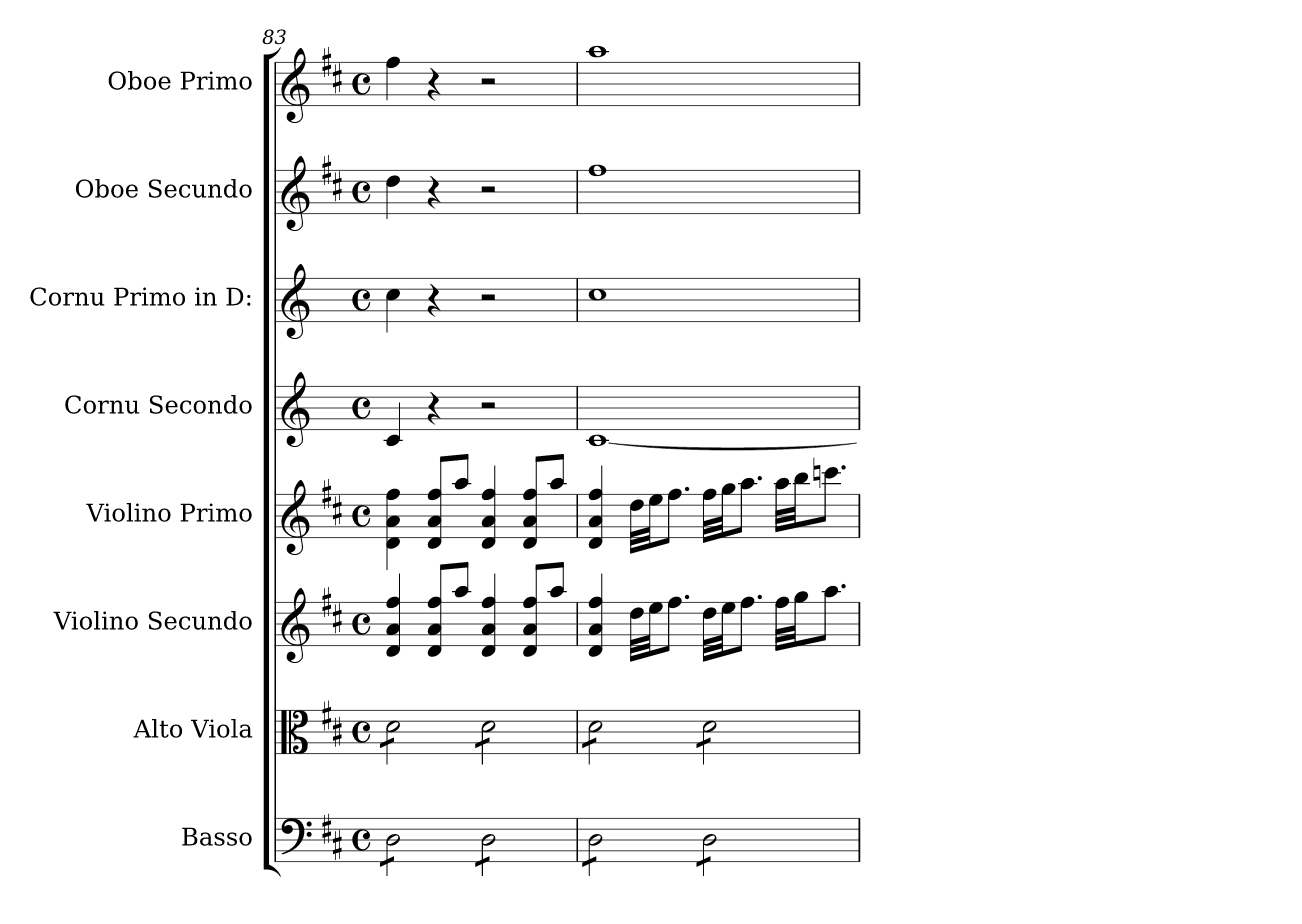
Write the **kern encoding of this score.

**kern	**kern	**kern	**kern	**kern	**kern	**kern	**kern
*part8	*part7	*part6	*part5	*part4	*part3	*part2	*part1
*staff8	*staff7	*staff6	*staff5	*staff4	*staff3	*staff2	*staff1
*I"Basso	*I"Alto Viola	*I"Violino Secundo	*I"Violino Primo	*I"Cornu Secondo	*I"Cornu Primo in D:	*I"Oboe Secundo	*I"Oboe Primo
*	*I'Vla	*	*I'Vn I	*	*I'Cor I	*	*I'Ob I
*clefF4	*clefC3	*clefG2	*clefG2	*clefG2	*clefG2	*clefG2	*clefG2
*	*	*	*	*ITrd-1c-2	*ITrd-1c-2	*	*
*k[f#c#]	*k[f#c#]	*k[f#c#]	*k[f#c#]	*k[f#c#]	*k[f#c#]	*k[f#c#]	*k[f#c#]
*D:	*D:	*D:	*D:	*D:	*D:	*D:	*D:
*M4/4	*M4/4	*M4/4	*M4/4	*M4/4	*M4/4	*M4/4	*M4/4
*met(c)	*met(c)	*met(c)	*met(c)	*met(c)	*met(c)	*met(c)	*met(c)
=83	=83	=83	=83	=83	=83	=83	=83
*tremolo	*	*	*	*	*	*	*
*	*tremolo	*	*	*	*	*	*
8D\L	8d\L	4d/ 4a/ 4ff#/	4d\ 4a\ 4ff#\	4d/	4dd\	4dd\	4ff#\
8D\	8d\	.	.	.	.	.	.
8D\	8d\	8d/ 8a/ 8ff#/L	8d/ 8a/ 8ff#/L	4r	4r	4r	4r
8D\J	8d\J	8aa/J	8aa/J	.	.	.	.
8D\L	8d\L	4d/ 4a/ 4ff#/	4d/ 4a/ 4ff#/	2r	2r	2r	2r
8D\	8d\	.	.	.	.	.	.
8D\	8d\	8d/ 8a/ 8ff#/L	8d/ 8a/ 8ff#/L	.	.	.	.
8D\J	8d\J	8aa/J	8aa/J	.	.	.	.
=84	=84	=84	=84	=84	=84	=84	=84
8D\L	8d\L	4d/ 4a/ 4ff#/	4d/ 4a/ 4ff#/	[1d	1dd	1ff#	1aa
8D\	8d\	.	.	.	.	.	.
8D\	8d\	32dd\LLL	32dd\LLL	.	.	.	.
.	.	32ee\JJ	32ee\JJ	.	.	.	.
.	.	8.ff#\J	8.ff#\J	.	.	.	.
8D\J	8d\J	.	.	.	.	.	.
8D\L	8d\L	32dd\LLL	32ff#\LLL	.	.	.	.
.	.	32ee\JJ	32gg\JJ	.	.	.	.
.	.	8.ff#\J	8.aa\J	.	.	.	.
8D\	8d\	.	.	.	.	.	.
8D\	8d\	32ff#\LLL	32aa\LLL	.	.	.	.
.	.	32gg\JJ	32bb\JJ	.	.	.	.
.	.	8.aa\J	8.cccn\J	.	.	.	.
8D\J	8d\J	.	.	.	.	.	.
*	*Xtremolo	*	*	*	*	*	*
*Xtremolo	*	*	*	*	*	*	*
=	=	=	=	=	=	=	=
*-	*-	*-	*-	*-	*-	*-	*-
